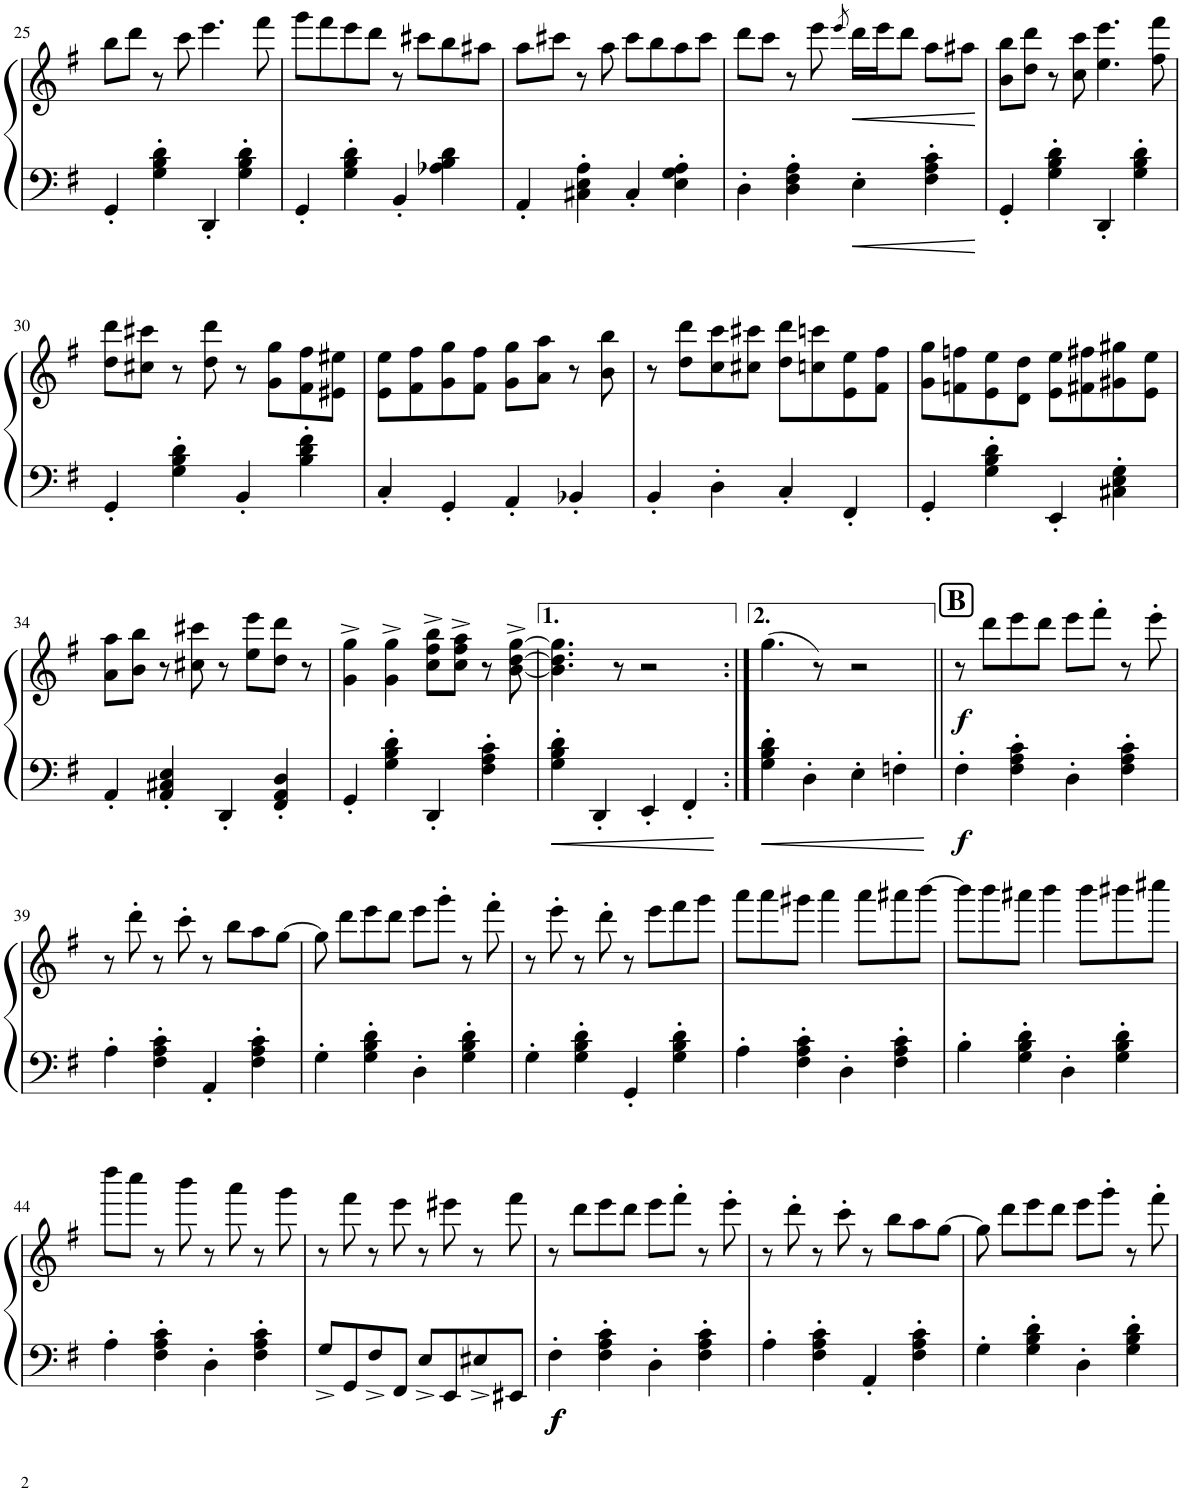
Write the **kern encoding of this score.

**kern	**kern	**dynam
*part1	*part1	*part1
*staff2	*staff1	*staff1/2
*I"Piano	*	*
*I'Pno.	*	*
!!LO:PB:g=z
*clefF4	*clefG2	*
*k[f#]	*k[f#]	*
*M4/4	*M4/4	*
=25	=25	=25
4GG'/	8bb\L	.
.	8ddd\J	.
4G\' 4B\' 4d\'	8r	.
.	8ccc\	.
4DD'/	4.eee\	.
4G\' 4B\' 4d\'	.	.
.	8fff#\	.
=26	=26	=26
4GG'/	8ggg\L	.
.	8fff#\	.
4G\' 4B\' 4d\'	8eee\	.
.	8ddd\J	.
4BB'/	8r	.
.	8ccc#X\L	.
4A-X\ 4B\ 4d\	8bb\	.
.	8aa#X\J	.
=27	=27	=27
4AA'/	8aa\L	.
.	8ccc#X\J	.
4C#X\' 4E\' 4A\'	8r	.
.	8aa\	.
4C#'/	8ccc#\L	.
.	8bb\	.
4E\' 4G\' 4A\'	8aa\	.
.	8ccc#\J	.
=28	=28	=28
4D'\	8ddd\L	.
.	8ccc\J	.
4D\' 4F#\' 4A\'	8r	.
.	8eee\	.
.	8qeee/	.
4E'\	16ddd\LL	.
.	16eee\J	.
.	8ddd\J	.
4F#\' 4A\' 4c\'	8aa\L	.
.	8aa#X\J	.
=29	=29	=29
4GG'/	8b\ 8bb\L	.
.	8dd\ 8ddd\J	.
4G\' 4B\' 4d\'	8r	.
.	8cc\ 8ccc\	.
4DD'/	4.ee\ 4.eee\	.
4G\' 4B\' 4d\'	.	.
.	8ff#\ 8fff#\	.
!!LO:LB:g=z
=30	=30	=30
4GG'/	8dd\ 8ddd\L	.
.	8cc#X\ 8ccc#X\J	.
4G\' 4B\' 4d\'	8r	.
.	8dd\ 8ddd\	.
4BB'/	8r	.
.	8g\ 8gg\L	.
4B\' 4d\' 4f#\'	8f#\ 8ff#\	.
.	8e#X\ 8ee#X\J	.
=31	=31	=31
4C'/	8e\ 8ee\L	.
.	8f#\ 8ff#\	.
4GG'/	8g\ 8gg\	.
.	8f#\ 8ff#\J	.
4AA'/	8g\ 8gg\L	.
.	8a\ 8aa\J	.
4BB-X'/	8r	.
.	8b\ 8bb\	.
=32	=32	=32
4BB'/	8r	.
.	8dd\ 8ddd\L	.
4D'\	8cc\ 8ccc\	.
.	8cc#X\ 8ccc#X\J	.
4C'/	8dd\ 8ddd\L	.
.	8ccn\ 8cccn\	.
4FF#'/	8e\ 8ee\	.
.	8f#\ 8ff#\J	.
=33	=33	=33
4GG'/	8g\ 8gg\L	.
.	8fn\ 8ffn\	.
4G\' 4B\' 4d\'	8e\ 8ee\	.
.	8d\ 8dd\J	.
4EE'/	8e\ 8ee\L	.
.	8f#X\ 8ff#X\	.
4C#X\' 4E\' 4G\'	8g#X\ 8gg#X\	.
.	8e\ 8ee\J	.
!!LO:LB:g=z
=34	=34	=34
4AA'/	8a\ 8aa\L	.
.	8b\ 8bb\J	.
4AA/' 4C#X/' 4E/'	8r	.
.	8cc#X\ 8ccc#X\	.
4DD'/	8r	.
.	8ee\ 8eee\L	.
4FF#/' 4AA/' 4D/'	8dd\ 8ddd\J	.
.	8r	.
=35	=35	=35
4GG'/	4g\^ 4gg\^	.
4G\' 4B\' 4d\'	4g\^ 4gg\^	.
4DD'/	8cc\^ 8ff#\^ 8bb\^L	.
.	8cc\^ 8ff#\^ 8aa\^J	.
4F#\' 4A\' 4c\'	8r	.
.	[8b\^ [8dd\^ [8gg\^	.
=36	=36	=36
4G\' 4B\' 4d\'	4.b\] 4.dd\] 4.gg\]	.
4DD'/	.	.
.	8r	.
4EE'/	2r	.
4FF#'/	.	.
=37:|!	=37:|!	=37:|!
4G\' 4B\' 4d\'	(4.gg\	.
4D'\	.	.
.	8r)	.
4E'\	2r	.
4Fn'\	.	.
!!LO:REH:place=s1:a:B:cj:fs=14:t=B:qo=0.5
=38||	=38||	=38||
!	!	!LO:DY:b=2
!	!	!LO:DY:n=1:b
4F#'\	8r	f f
.	8ddd\L	.
4F#\' 4A\' 4c\'	8eee\	.
.	8ddd\J	.
4D'\	8eee\L	.
.	8fff#'\J	.
4F#\' 4A\' 4c\'	8r	.
.	8eee'\	.
!!LO:LB:g=z
=39	=39	=39
4A'\	8r	.
.	8ddd'\	.
4F#\' 4A\' 4c\'	8r	.
.	8ccc'\	.
4AA'/	8r	.
.	8bb\L	.
4F#\' 4A\' 4c\'	8aa\	.
.	[8gg\J	.
=40	=40	=40
4G'\	8gg\]	.
.	8ddd\L	.
4G\' 4B\' 4d\'	8eee\	.
.	8ddd\J	.
4D'\	8eee\L	.
.	8ggg'\J	.
4G\' 4B\' 4d\'	8r	.
.	8fff#'\	.
=41	=41	=41
4G'\	8r	.
.	8eee'\	.
4G\' 4B\' 4d\'	8r	.
.	8ddd'\	.
4GG'/	8r	.
.	8eee\L	.
4G\' 4B\' 4d\'	8fff#\	.
.	8ggg\J	.
=42	=42	=42
4A'\	8aaa\L	.
.	8aaa\	.
4F#\' 4A\' 4c\'	8ggg#X\J	.
.	4aaa\	.
4D'\	.	.
.	8aaa\L	.
4F#\' 4A\' 4c\'	8aaa#X\	.
.	[8bbb\J	.
=43	=43	=43
4B'\	8bbb\L]	.
.	8bbb\	.
4G\' 4B\' 4d\'	8aaa#X\J	.
.	4bbb\	.
4D'\	.	.
.	8bbb\L	.
4G\' 4B\' 4d\'	8bbb#X\	.
.	8cccc#X\J	.
!!LO:LB:g=z
=44	=44	=44
4A'\	8dddd\L	.
.	8cccc\J	.
4F#\' 4A\' 4c\'	8r	.
.	8bbb\	.
4D'\	8r	.
.	8aaa\	.
4F#\' 4A\' 4c\'	8r	.
.	8ggg\	.
=45	=45	=45
8G^/L	8r	.
8GG/	8fff#\	.
8F#^/	8r	.
8FF#/J	8eee\	.
8E^/L	8r	.
8EE/	8eee#X\	.
8E#X^/	8r	.
8EE#X/J	8fff#\	.
=46	=46	=46
!	!	!LO:DY:b=2
!	!	!LO:DY:n=1:b=2
4F#'\	8r	f f
.	8ddd\L	.
4F#\' 4A\' 4c\'	8eee\	.
.	8ddd\J	.
4D'\	8eee\L	.
.	8fff#'\J	.
4F#\' 4A\' 4c\'	8r	.
.	8eee'\	.
=47	=47	=47
4A'\	8r	.
.	8ddd'\	.
4F#\' 4A\' 4c\'	8r	.
.	8ccc'\	.
4AA'/	8r	.
.	8bb\L	.
4F#\' 4A\' 4c\'	8aa\	.
.	[8gg\J	.
=48	=48	=48
4G'\	8gg\]	.
.	8ddd\L	.
4G\' 4B\' 4d\'	8eee\	.
.	8ddd\J	.
4D'\	8eee\L	.
.	8ggg'\J	.
4G\' 4B\' 4d\'	8r	.
.	8fff#'\	.
=	=	=
*-	*-	*-
